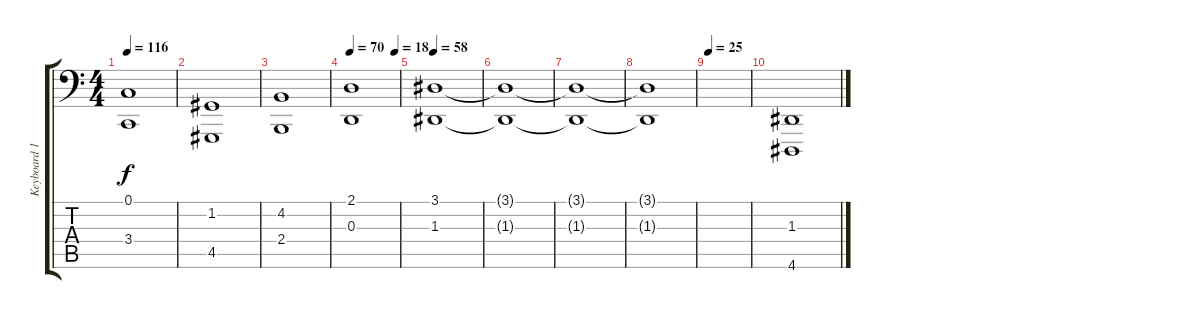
\track ("Keyboard 1 LH" "Keyboard 1") {instrument brightacousticpiano}
\staff {score tabs}
\tuning (C3 G2 D2 A1 E1 B0) {hide}
\ts (4 4)
\tempo 116
\clef f4
\ks c
(0.1 3.4).1{dy f} |
(1.2 4.5).1 |
(4.2 2.4).1 |
\tempo 70
\tempo (18 0.9166666666666666)
(2.1 0.3).1 |
\tempo 58
(3.1 1.3).1 |
(3.1{t} 1.3{t}).1{volume 0} |
(3.1{t} 1.3{t}).1 |
(3.1{t} 1.3{t}).1 |
\tempo 25
|
(1.3 4.6).1{volume 8 instrument brightacousticpiano}
